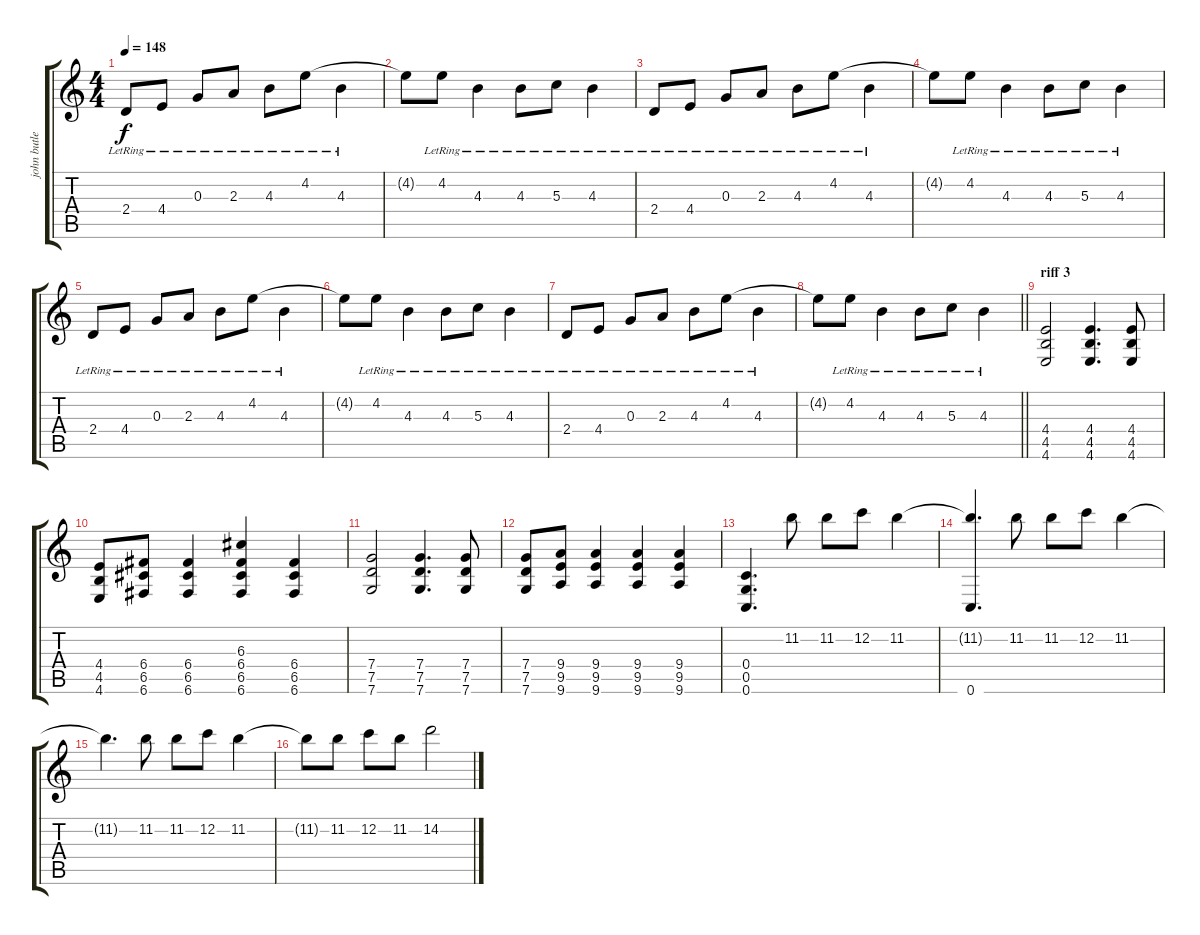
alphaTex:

\track ("john butler ampliefed 11 string guitare" "john butle") {instrument acousticguitarsteel}
\staff {score tabs}
\tuning (E4 C4 G3 C3 G2 C2) {hide}
\ts (4 4)
\tempo 148
\clef g2
\ks c
2.4{lr}.8{dy f} 4.4{lr}.8 0.3{lr}.8 2.3{lr}.8 4.3{lr}.8 4.2{lr}.8 4.3{lr}.4 |
4.2{t}.8 4.2{lr}.8 4.3{lr}.4 4.3{lr}.8 5.3{lr}.8 4.3{lr}.4 |
2.4{lr}.8 4.4{lr}.8 0.3{lr}.8 2.3{lr}.8 4.3{lr}.8 4.2{lr}.8 4.3{lr}.4 |
4.2{t}.8 4.2{lr}.8 4.3{lr}.4 4.3{lr}.8 5.3{lr}.8 4.3{lr}.4 |
2.4{lr}.8 4.4{lr}.8 0.3{lr}.8 2.3{lr}.8 4.3{lr}.8 4.2{lr}.8 4.3{lr}.4 |
4.2{t}.8 4.2{lr}.8 4.3{lr}.4 4.3{lr}.8 5.3{lr}.8 4.3{lr}.4 |
2.4{lr}.8 4.4{lr}.8 0.3{lr}.8 2.3{lr}.8 4.3{lr}.8 4.2{lr}.8 4.3{lr}.4 |
\barLineRight lightlight
4.2{t}.8 4.2{lr}.8 4.3{lr}.4 4.3{lr}.8 5.3{lr}.8 4.3{lr}.4 |
\section ("" "riff 3")
(4.4 4.5 4.6).2 (4.4 4.5 4.6).4{d} (4.4 4.5 4.6).8 |
(4.4 4.5 4.6).8 (6.4 6.5 6.6).8 (6.4 6.5 6.6).4 (6.3 6.4 6.5 6.6).4 (6.4 6.5 6.6).4 |
(7.4 7.5 7.6).2 (7.4 7.5 7.6).4{d} (7.4 7.5 7.6).8 |
(7.4 7.5 7.6).8 (9.4 9.5 9.6).8 (9.4 9.5 9.6).4 (9.4 9.5 9.6).4 (9.4 9.5 9.6).4 |
(0.4 0.5 0.6).4{d} 11.2.8 11.2.8 12.2.8 11.2.4 |
(11.2{t} 0.6).4{d} 11.2.8 11.2.8 12.2.8 11.2.4 |
11.2{t}.4{d} 11.2.8 11.2.8 12.2.8 11.2.4 |
11.2{t}.8 11.2.8 12.2.8 11.2.8 14.2.2
